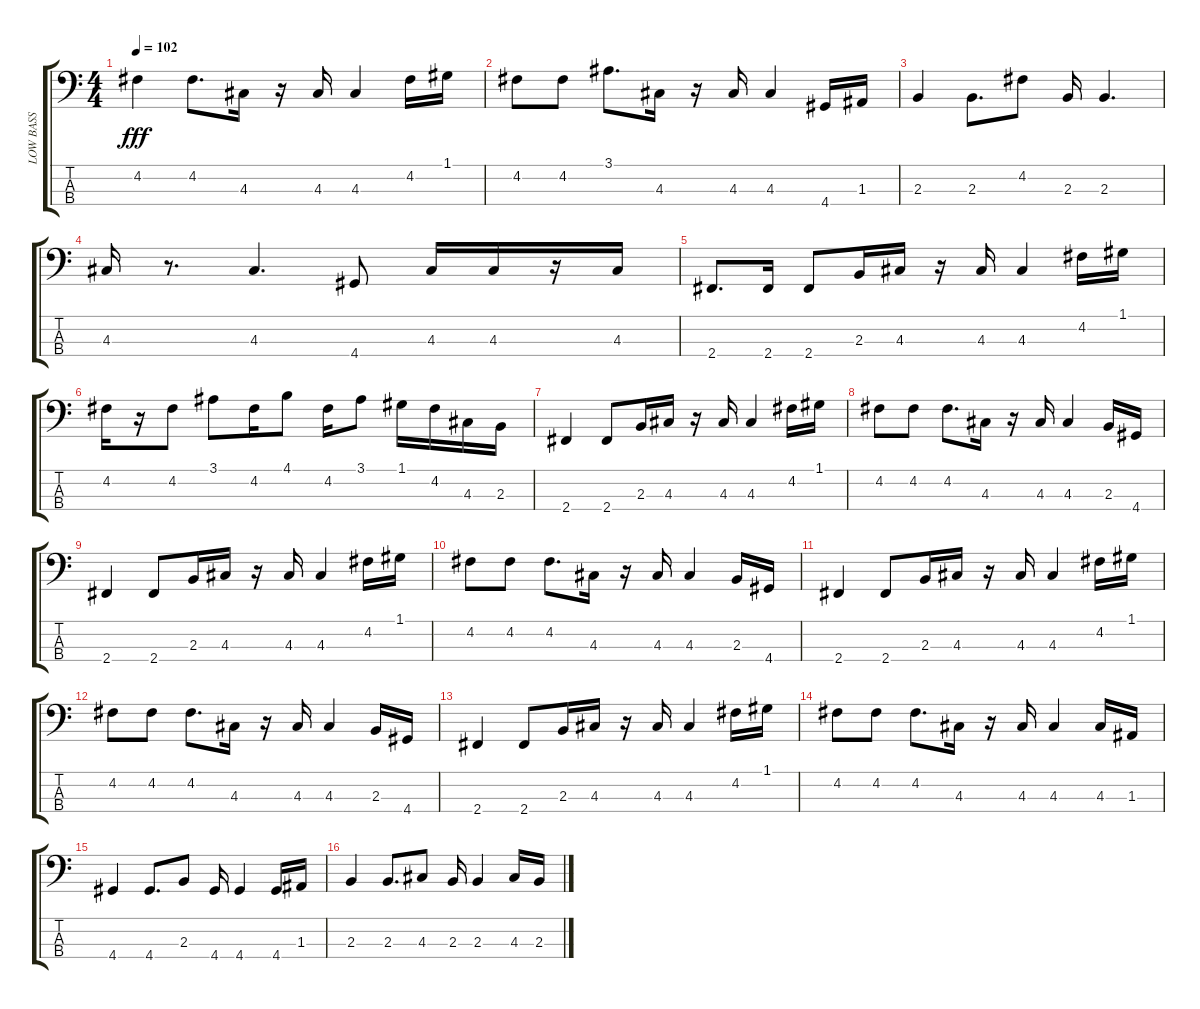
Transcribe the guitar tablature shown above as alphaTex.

\track ("LOW BASS" "LOW BASS") {instrument electricbassfinger}
\staff {score tabs}
\tuning (G2 D2 A1 E1) {hide}
\ts (4 4)
\tempo 102
\clef f4
\ks c
4.2.4{dy fff} 4.2.8{d} 4.3.16 r.16 4.3.16 4.3.4 4.2.16 1.1.16 |
4.2.8 4.2.8 3.1.8{d} 4.3.16 r.16 4.3.16 4.3.4 4.4.16 1.3.16 |
2.3.4 2.3.8{d} 4.2.8 2.3.16 2.3.4{d} |
4.3.16 r.8{d} 4.3.4{d} 4.4.8 4.3.16 4.3.16 r.16 4.3.16 |
2.4.8{d} 2.4.16 2.4.8 2.3.16 4.3.16 r.16 4.3.16 4.3.4 4.2.16 1.1.16 |
4.2.16 r.16 4.2.8 3.1.8 4.2.16 4.1.8 4.2.16 3.1.8 1.1.16 4.2.16 4.3.16 2.3.16 |
2.4.4 2.4.8 2.3.16 4.3.16 r.16 4.3.16 4.3.4 4.2.16 1.1.16 |
4.2.8 4.2.8 4.2.8{d} 4.3.16 r.16 4.3.16 4.3.4 2.3.16 4.4.16 |
2.4.4 2.4.8 2.3.16 4.3.16 r.16 4.3.16 4.3.4 4.2.16 1.1.16 |
4.2.8 4.2.8 4.2.8{d} 4.3.16 r.16 4.3.16 4.3.4 2.3.16 4.4.16 |
2.4.4 2.4.8 2.3.16 4.3.16 r.16 4.3.16 4.3.4 4.2.16 1.1.16 |
4.2.8 4.2.8 4.2.8{d} 4.3.16 r.16 4.3.16 4.3.4 2.3.16 4.4.16 |
2.4.4 2.4.8 2.3.16 4.3.16 r.16 4.3.16 4.3.4 4.2.16 1.1.16 |
4.2.8 4.2.8 4.2.8{d} 4.3.16 r.16 4.3.16 4.3.4 4.3.16 1.3.16 |
4.4.4 4.4.8{d} 2.3.8 4.4.16 4.4.4 4.4.16 1.3.16 |
2.3.4 2.3.8{d} 4.3.8 2.3.16 2.3.4 4.3.16 2.3.16
